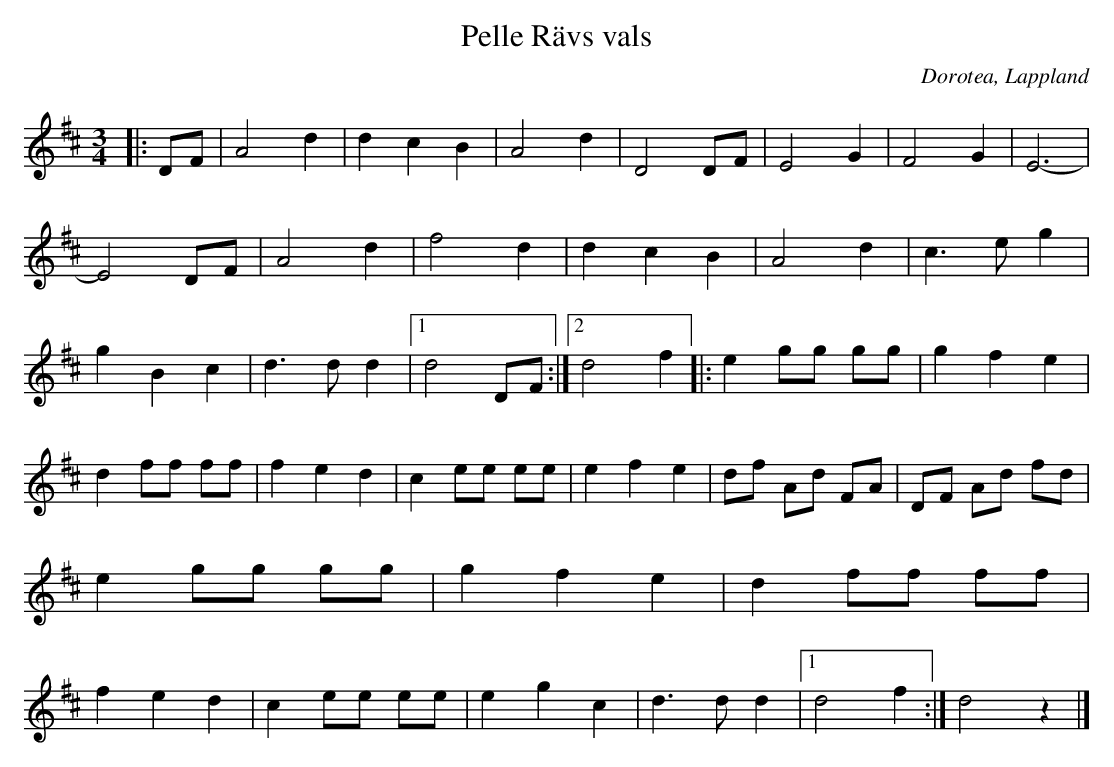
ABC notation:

X:1
T:Pelle Rävs vals
O:Dorotea, Lappland
M:3/4
L:1/8
K:D
|: DF | A4 d2| d2 c2 B2 | A4 d2| D4 DF | E4 G2 | F4 G2 | E6- | E4 DF | A4 d2 | f4 d2 | d2 c2 B2 | A4 d2 | c3 e g2 | g2 B2 c2 | d3 d d2|1 d4 DF :|2 d4 f2 |: e2 gg gg| g2 f2 e2 | d2 ff ff | f2 e2 d2 | c2 ee ee | e2 f2 e2 | df Ad FA | DF Ad fd| e2 gg gg | g2 f2 e2 | d2 ff ff | f2 e2 d2 | c2 ee ee | e2 g2 c2 | d3 d d2 |1 d4 f2 :| 2 d4 z2|]
